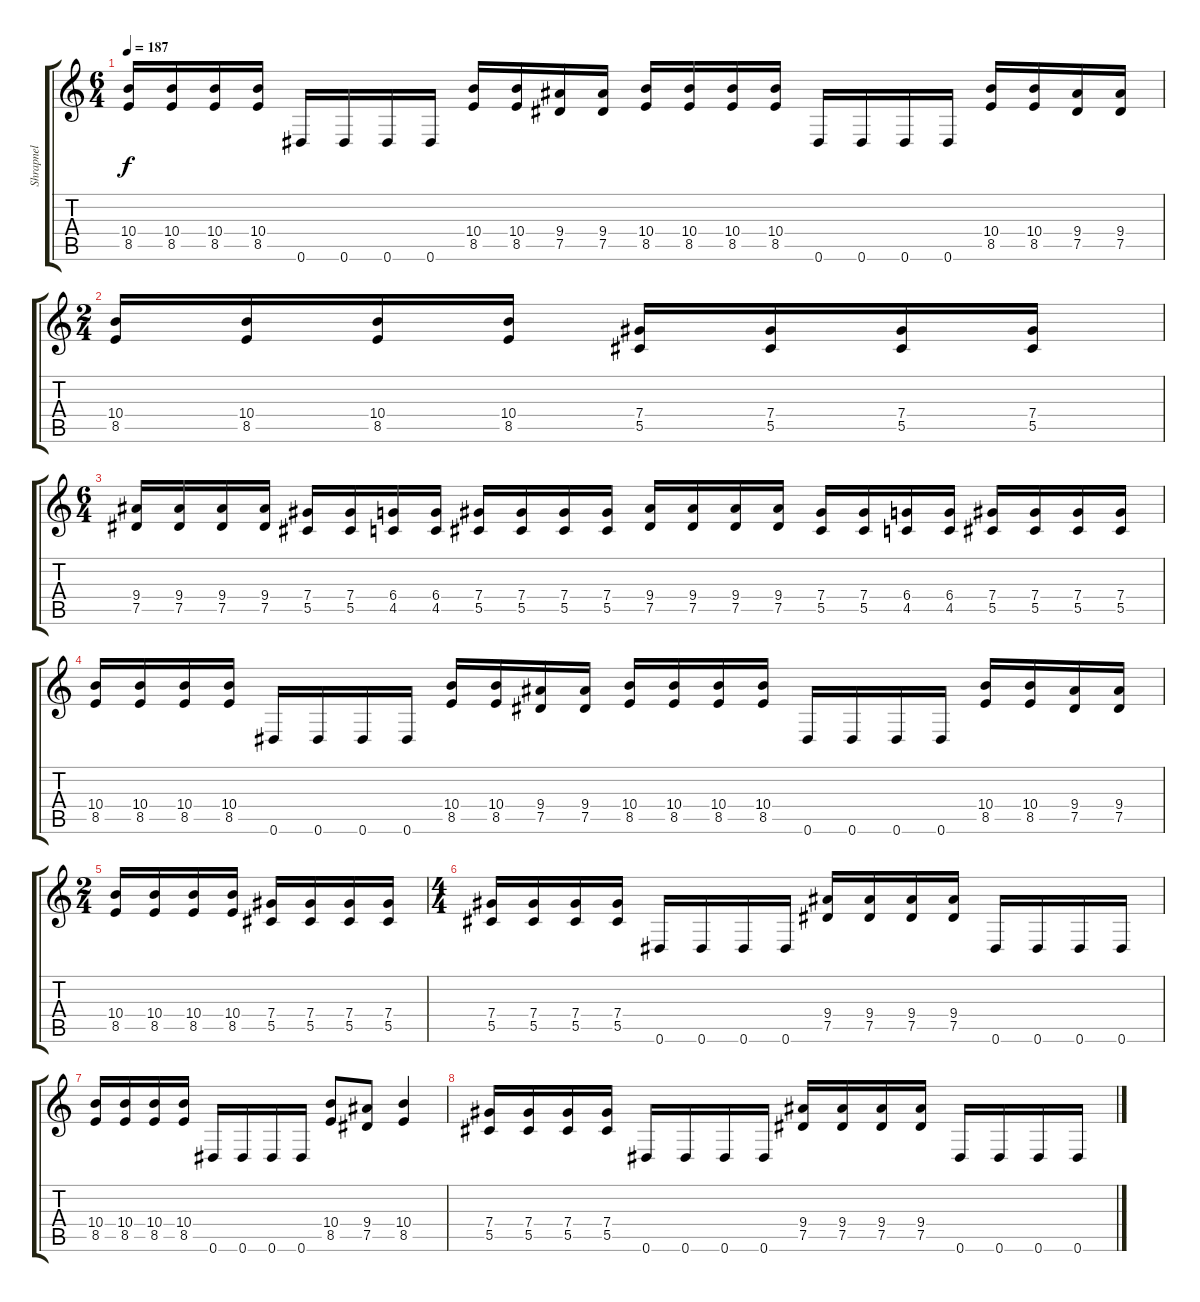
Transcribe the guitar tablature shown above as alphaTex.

\track ("Shrapnel" "Shrapnel") {instrument distortionguitar}
\staff {score tabs}
\tuning (Eb4 Bb3 Gb3 Db3 Ab2 Eb2) {hide}
\ts (6 4)
\tempo 187
\clef g2
\ks c
(10.4 8.5).16{dy f} (10.4 8.5).16 (10.4 8.5).16 (10.4 8.5).16 0.6.16 0.6.16 0.6.16 0.6.16 (10.4 8.5).16 (10.4 8.5).16 (9.4 7.5).16 (9.4 7.5).16 (10.4 8.5).16 (10.4 8.5).16 (10.4 8.5).16 (10.4 8.5).16 0.6.16 0.6.16 0.6.16 0.6.16 (10.4 8.5).16 (10.4 8.5).16 (9.4 7.5).16 (9.4 7.5).16 |
\ts (2 4)
(10.4 8.5).16 (10.4 8.5).16 (10.4 8.5).16 (10.4 8.5).16 (7.4 5.5).16 (7.4 5.5).16 (7.4 5.5).16 (7.4 5.5).16 |
\ts (6 4)
(9.4 7.5).16 (9.4 7.5).16 (9.4 7.5).16 (9.4 7.5).16 (7.4 5.5).16 (7.4 5.5).16 (6.4 4.5).16 (6.4 4.5).16 (7.4 5.5).16 (7.4 5.5).16 (7.4 5.5).16 (7.4 5.5).16 (9.4 7.5).16 (9.4 7.5).16 (9.4 7.5).16 (9.4 7.5).16 (7.4 5.5).16 (7.4 5.5).16 (6.4 4.5).16 (6.4 4.5).16 (7.4 5.5).16 (7.4 5.5).16 (7.4 5.5).16 (7.4 5.5).16 |
(10.4 8.5).16 (10.4 8.5).16 (10.4 8.5).16 (10.4 8.5).16 0.6.16 0.6.16 0.6.16 0.6.16 (10.4 8.5).16 (10.4 8.5).16 (9.4 7.5).16 (9.4 7.5).16 (10.4 8.5).16 (10.4 8.5).16 (10.4 8.5).16 (10.4 8.5).16 0.6.16 0.6.16 0.6.16 0.6.16 (10.4 8.5).16 (10.4 8.5).16 (9.4 7.5).16 (9.4 7.5).16 |
\ts (2 4)
(10.4 8.5).16 (10.4 8.5).16 (10.4 8.5).16 (10.4 8.5).16 (7.4 5.5).16 (7.4 5.5).16 (7.4 5.5).16 (7.4 5.5).16 |
\ts (4 4)
(7.4 5.5).16 (7.4 5.5).16 (7.4 5.5).16 (7.4 5.5).16 0.6.16 0.6.16 0.6.16 0.6.16 (9.4 7.5).16 (9.4 7.5).16 (9.4 7.5).16 (9.4 7.5).16 0.6.16 0.6.16 0.6.16 0.6.16 |
(10.4 8.5).16 (10.4 8.5).16 (10.4 8.5).16 (10.4 8.5).16 0.6.16 0.6.16 0.6.16 0.6.16 (10.4 8.5).8 (9.4 7.5).8 (10.4 8.5).4 |
(7.4 5.5).16 (7.4 5.5).16 (7.4 5.5).16 (7.4 5.5).16 0.6.16 0.6.16 0.6.16 0.6.16 (9.4 7.5).16 (9.4 7.5).16 (9.4 7.5).16 (9.4 7.5).16 0.6.16 0.6.16 0.6.16 0.6.16
